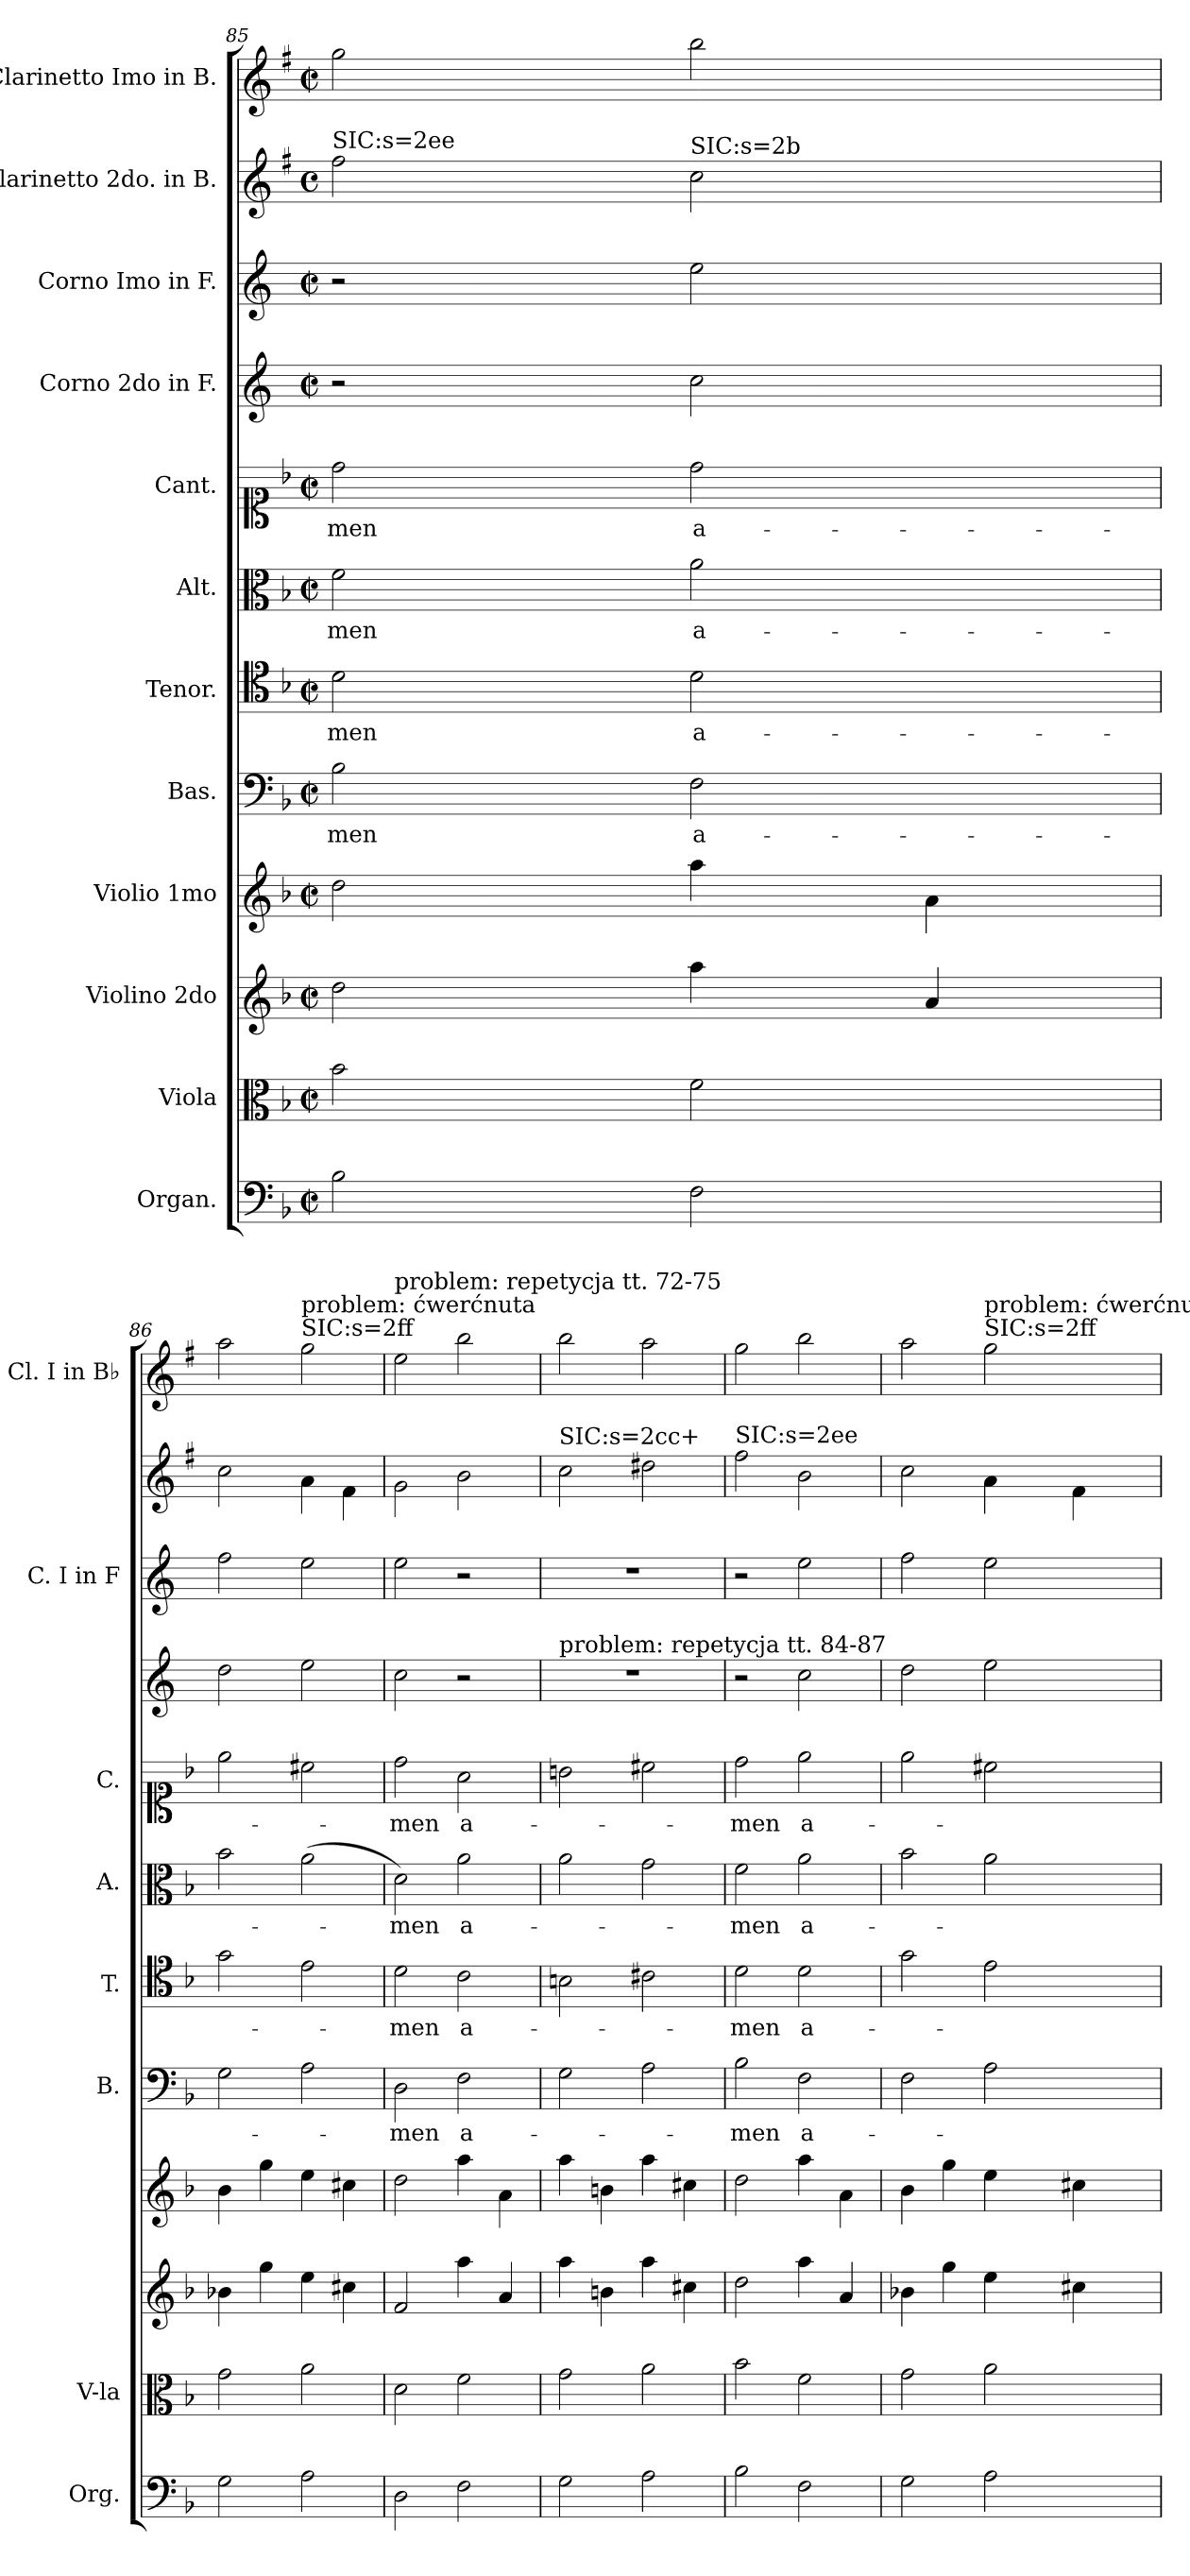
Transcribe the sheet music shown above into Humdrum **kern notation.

**kern	**kern	**kern	**kern	**kern	**text	**kern	**text	**kern	**text	**kern	**text	**kern	**kern	**kern	**kern
*part12	*part11	*part10	*part9	*part8	*part8	*part7	*part7	*part6	*part6	*part5	*part5	*part4	*part3	*part2	*part1
*staff12	*staff11	*staff10	*staff9	*staff8	*staff8	*staff7	*staff7	*staff6	*staff6	*staff5	*staff5	*staff4	*staff3	*staff2	*staff1
*I"Organ.	*I"Viola	*I"Violino 2do	*I"Violio 1mo	*I"Bas.	*	*I"Tenor.	*	*I"Alt.	*	*I"Cant.	*	*I"Corno 2do in F.	*I"Corno Imo in F.	*I"Clarinetto 2do. in B.	*I"Clarinetto Imo in B.
*I'Org.	*I'V-la	*	*	*I'B.	*	*I'T.	*	*I'A.	*	*I'C.	*	*	*I'C. I in F	*	*I'Cl. I in B♭
*clefF4	*clefC3	*clefG2	*clefG2	*clefF4	*	*clefC4	*	*clefC3	*	*clefC1	*	*clefG2	*clefG2	*clefG2	*clefG2
*	*	*	*	*	*	*	*	*	*	*	*	*ITrd4c7	*ITrd4c7	*ITrd1c2	*ITrd1c2
*k[b-]	*k[b-]	*k[b-]	*k[b-]	*k[b-]	*	*k[b-]	*	*k[b-]	*	*k[b-]	*	*k[b-]	*k[b-]	*k[b-]	*k[b-]
*M2/2	*M2/2	*M2/2	*M2/2	*M2/2	*	*M2/2	*	*M2/2	*	*M2/2	*	*M2/2	*M2/2	*M2/2	*M2/2
*met(c|)	*met(c|)	*met(c|)	*met(c|)	*met(c|)	*	*met(c|)	*	*met(c|)	*	*met(c|)	*	*met(c|)	*met(c|)	*met(c)	*met(c|)
=85	=85	=85	=85	=85	=85	=85	=85	=85	=85	=85	=85	=85	=85	=85	=85
!	!	!	!	!	!	!	!	!	!	!	!	!	!	!LO:TX:a:t=SIC&colon;s=2ee	!
2B-\	2b-\	2dd\	2dd\	2B-\	-men	2d\	-men	2f\	-men	2dd\	-men	2r	2r	2ee\	2ff\
!	!	!	!	!	!	!	!	!	!	!	!	!	!	!LO:TX:a:t=SIC&colon;s=2b	!
2F\	2f\	4aa\	4aa\	2F\	a-	2d\	a-	2a\	a-	2dd\	a-	2f\	2a\	2b-\	2aa\
.	.	4a/	4a\	.	.	.	.	.	.	.	.	.	.	.	.
=86	=86	=86	=86	=86	=86	=86	=86	=86	=86	=86	=86	=86	=86	=86	=86
2G\	2g\	4b-X\	4b-\	2G\	.	2g\	.	2b-\	.	2ee\	.	2g\	2b-\	2b-\	2gg\
.	.	4gg\	4gg\	.	.	.	.	.	.	.	.	.	.	.	.
!	!	!	!	!	!	!	!	!	!	!	!	!	!	!	!LO:TX:a:t=SIC&colon;s=2ff
!	!	!	!	!	!	!	!	!	!	!	!	!	!	!	!LO:TX:a:t=problem&colon; ćwerćnuta
2A\	2a\	4ee\	4ee\	2A\	.	2e\	.	(2a\	.	2cc#X\	.	2a\	2a\	4g\	2ff\
.	.	4cc#X\	4cc#X\	.	.	.	.	.	.	.	.	.	.	4e\	.
=87	=87	=87	=87	=87	=87	=87	=87	=87	=87	=87	=87	=87	=87	=87	=87
!	!	!	!	!	!	!	!	!	!	!	!	!	!	!	!LO:TX:a:t=problem&colon; repetycja tt. 72-75
2D\	2d\	2f/	2dd\	2D\	-men	2d\	-men	2d\)	-men	2dd\	-men	2f\	2a\	2f\	2dd\
2F\	2f\	4aa\	4aa\	2F\	a-	2c\	a-	2a\	a-	2a\	a-	2r	2r	2a\	2aa\
.	.	4a/	4a\	.	.	.	.	.	.	.	.	.	.	.	.
=88	=88	=88	=88	=88	=88	=88	=88	=88	=88	=88	=88	=88	=88	=88	=88
!	!	!	!	!	!	!	!	!	!	!	!	!	!	!LO:TX:a:t=SIC&colon;s=2cc+	!
!	!	!	!	!	!	!	!	!	!	!	!	!LO:TX:a:t=problem&colon; repetycja tt. 84-87	!	!	!
2G\	2g\	4aa\	4aa\	2G\	.	2Bn\	.	2a\	.	2bn\	.	1r	1r	2b-\	2aa\
.	.	4bn\	4bn\	.	.	.	.	.	.	.	.	.	.	.	.
2A\	2a\	4aa\	4aa\	2A\	.	2c#X\	.	2g\	.	2cc#X\	.	.	.	2cc#X\	2gg\
.	.	4cc#X\	4cc#X\	.	.	.	.	.	.	.	.	.	.	.	.
=89	=89	=89	=89	=89	=89	=89	=89	=89	=89	=89	=89	=89	=89	=89	=89
!	!	!	!	!	!	!	!	!	!	!	!	!	!	!LO:TX:a:t=SIC&colon;s=2ee	!
2B-\	2b-\	2dd\	2dd\	2B-\	-men	2d\	-men	2f\	-men	2dd\	-men	2r	2r	2ee\	2ff\
2F\	2f\	4aa\	4aa\	2F\	a-	2d\	a-	2a\	a-	2ee\	a-	2f\	2a\	2a\	2aa\
.	.	4a/	4a\	.	.	.	.	.	.	.	.	.	.	.	.
=90	=90	=90	=90	=90	=90	=90	=90	=90	=90	=90	=90	=90	=90	=90	=90
2G\	2g\	4b-X\	4b-\	2F\	.	2g\	.	2b-\	.	2ee\	.	2g\	2b-\	2b-\	2gg\
.	.	4gg\	4gg\	.	.	.	.	.	.	.	.	.	.	.	.
!	!	!	!	!	!	!	!	!	!	!	!	!	!	!	!LO:TX:a:t=SIC&colon;s=2ff
!	!	!	!	!	!	!	!	!	!	!	!	!	!	!	!LO:TX:a:t=problem&colon; ćwerćnuta
2A\	2a\	4ee\	4ee\	2A\	.	2e\	.	2a\	.	2cc#X\	.	2a\	2a\	4g\	2ff\
.	.	4cc#X\	4cc#X\	.	.	.	.	.	.	.	.	.	.	4e\	.
=	=	=	=	=	=	=	=	=	=	=	=	=	=	=	=
*-	*-	*-	*-	*-	*-	*-	*-	*-	*-	*-	*-	*-	*-	*-	*-
